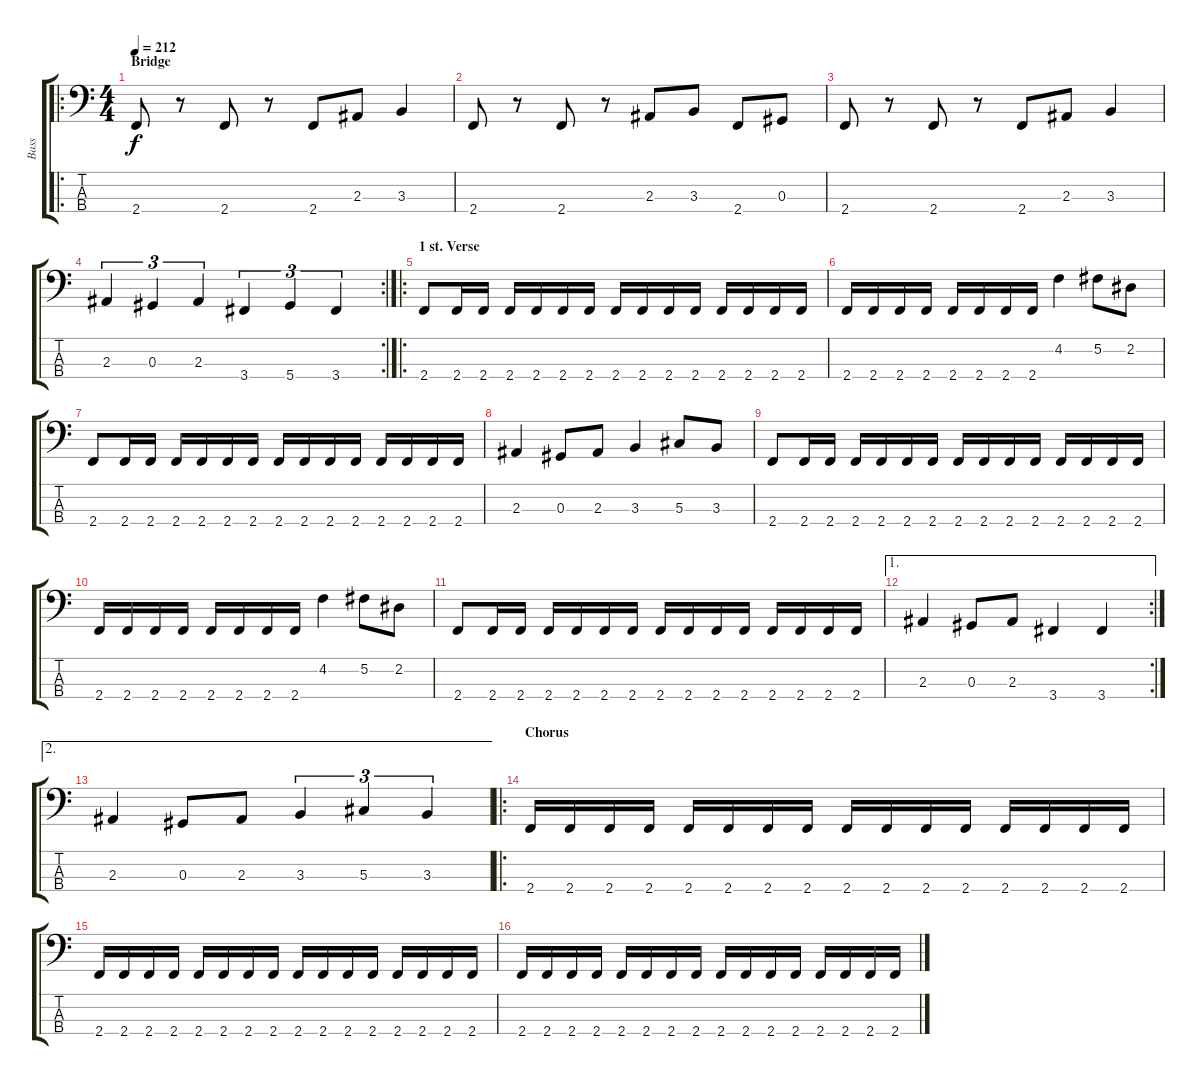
\track ("Bass" "Bass") {instrument electricbassfinger}
\staff {score tabs}
\tuning (Gb2 Db2 Ab1 Eb1) {hide}
\ro
\ts (4 4)
\section ("" "Bridge")
\tempo 212
\clef f4
\ks c
2.4.8{dy f} r.8 2.4.8 r.8 2.4.8 2.3.8 3.3.4 |
2.4.8 r.8 2.4.8 r.8 2.3.8 3.3.8 2.4.8 0.3.8 |
2.4.8 r.8 2.4.8 r.8 2.4.8 2.3.8 3.3.4 |
\rc 2
2.3.4{tu (3 2)} 0.3.4{tu (3 2)} 2.3.4{tu (3 2)} 3.4.4{tu (3 2)} 5.4.4{tu (3 2)} 3.4.4{tu (3 2)} |
\ro
\section ("" "1 st. Verse")
2.4.8 2.4.16 2.4.16 2.4.16 2.4.16 2.4.16 2.4.16 2.4.16 2.4.16 2.4.16 2.4.16 2.4.16 2.4.16 2.4.16 2.4.16 |
2.4.16 2.4.16 2.4.16 2.4.16 2.4.16 2.4.16 2.4.16 2.4.16 4.2.4 5.2.8 2.2.8 |
2.4.8 2.4.16 2.4.16 2.4.16 2.4.16 2.4.16 2.4.16 2.4.16 2.4.16 2.4.16 2.4.16 2.4.16 2.4.16 2.4.16 2.4.16 |
2.3.4 0.3.8 2.3.8 3.3.4 5.3.8 3.3.8 |
2.4.8 2.4.16 2.4.16 2.4.16 2.4.16 2.4.16 2.4.16 2.4.16 2.4.16 2.4.16 2.4.16 2.4.16 2.4.16 2.4.16 2.4.16 |
2.4.16 2.4.16 2.4.16 2.4.16 2.4.16 2.4.16 2.4.16 2.4.16 4.2.4 5.2.8 2.2.8 |
2.4.8 2.4.16 2.4.16 2.4.16 2.4.16 2.4.16 2.4.16 2.4.16 2.4.16 2.4.16 2.4.16 2.4.16 2.4.16 2.4.16 2.4.16 |
\ae 1
\rc 2
2.3.4 0.3.8 2.3.8 3.4.4 3.4.4 |
\ae 2
2.3.4 0.3.8 2.3.8 3.3.4{tu (3 2)} 5.3.4{tu (3 2)} 3.3.4{tu (3 2)} |
\ro
\section ("" "Chorus")
2.4.16 2.4.16 2.4.16 2.4.16 2.4.16 2.4.16 2.4.16 2.4.16 2.4.16 2.4.16 2.4.16 2.4.16 2.4.16 2.4.16 2.4.16 2.4.16 |
2.4.16 2.4.16 2.4.16 2.4.16 2.4.16 2.4.16 2.4.16 2.4.16 2.4.16 2.4.16 2.4.16 2.4.16 2.4.16 2.4.16 2.4.16 2.4.16 |
2.4.16 2.4.16 2.4.16 2.4.16 2.4.16 2.4.16 2.4.16 2.4.16 2.4.16 2.4.16 2.4.16 2.4.16 2.4.16 2.4.16 2.4.16 2.4.16
